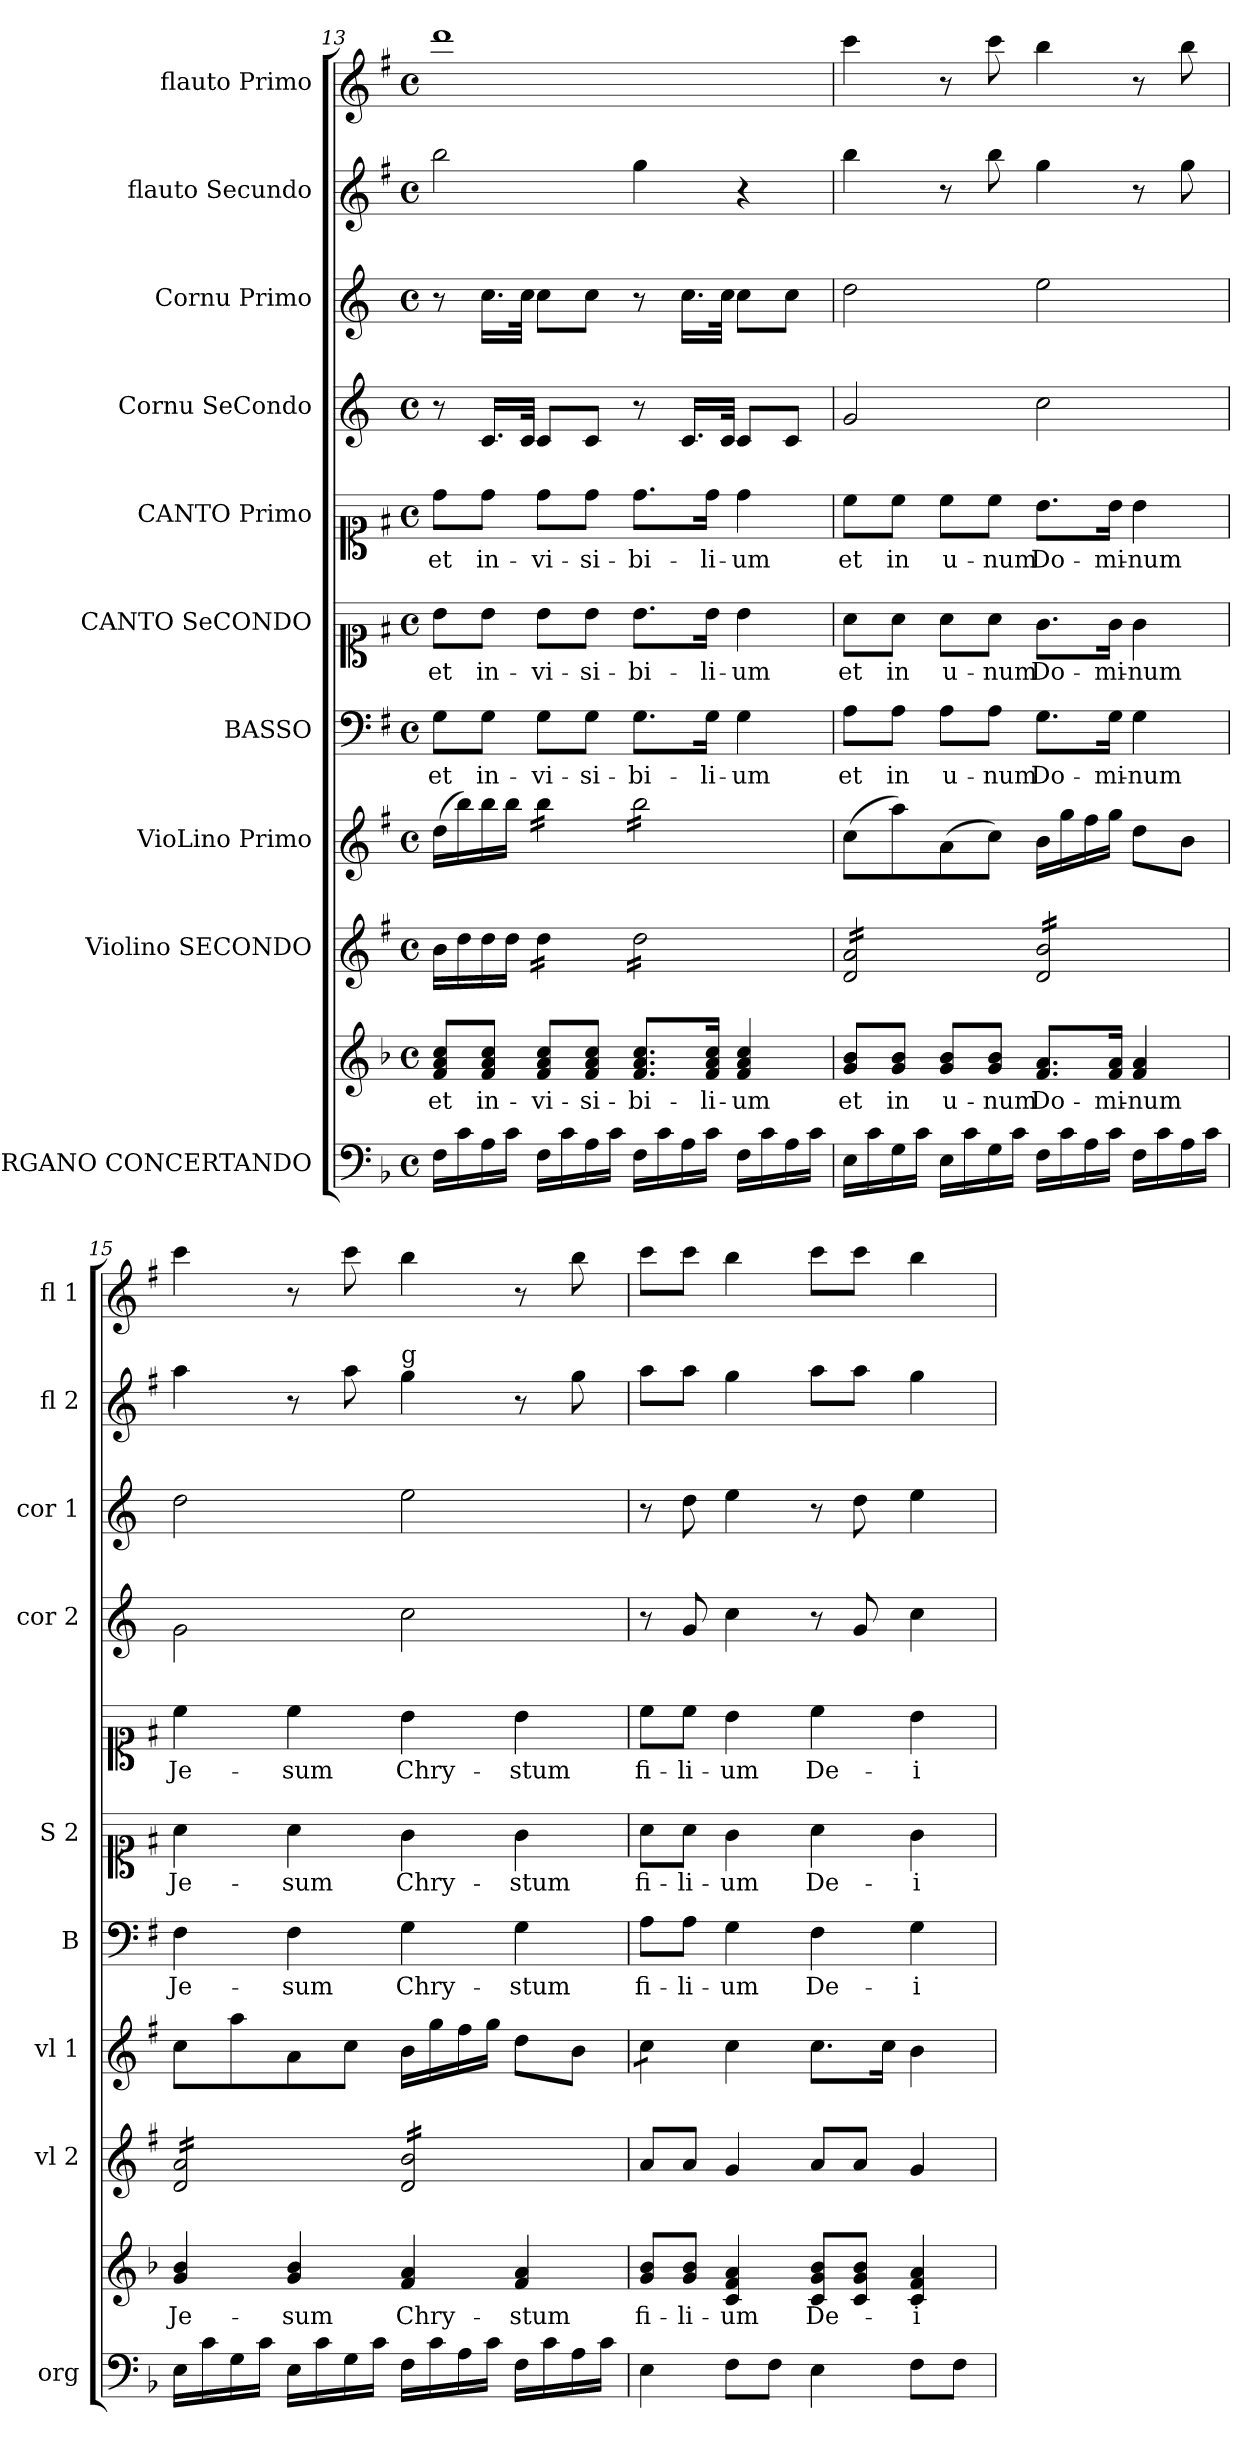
**kern	**kern	**text	**kern	**kern	**kern	**text	**kern	**text	**kern	**text	**kern	**kern	**kern	**kern
*part10	*part10	*part10	*part9	*part8	*part7	*part7	*part6	*part6	*part5	*part5	*part4	*part3	*part2	*part1
*staff11	*staff10	*staff10	*staff9	*staff8	*staff7	*staff7	*staff6	*staff6	*staff5	*staff5	*staff4	*staff3	*staff2	*staff1
*I"ORGANO CONCERTANDO	*	*	*I"Violino SECONDO	*I"VioLino Primo	*I"BASSO	*	*I"CANTO SeCONDO	*	*I"CANTO Primo	*	*I"Cornu SeCondo	*I"Cornu Primo	*I"flauto Secundo	*I"flauto Primo
*I'org	*	*	*I'vl 2	*I'vl 1	*I'B	*	*I'S 2	*	*	*	*I'cor 2	*I'cor 1	*I'fl 2	*I'fl 1
*clefF4	*clefG2	*	*clefG2	*clefG2	*clefF4	*	*clefC1	*	*clefC1	*	*clefG2	*clefG2	*clefG2	*clefG2
*ITrd-1c-2	*ITrd-1c-2	*	*	*	*	*	*	*	*	*	*ITrd3c5	*ITrd3c5	*	*
*k[f#]	*k[f#]	*	*k[f#]	*k[f#]	*k[f#]	*	*k[f#]	*	*k[f#]	*	*k[f#]	*k[f#]	*k[f#]	*k[f#]
*G:	*G:	*	*G:	*G:	*G:	*	*G:	*	*G:	*	*	*	*G:	*G:
*M4/4	*M4/4	*	*M4/4	*M4/4	*M4/4	*	*M4/4	*	*M4/4	*	*M4/4	*M4/4	*M4/4	*M4/4
*met(c)	*met(c)	*	*met(c)	*met(c)	*met(c)	*	*met(c)	*	*met(c)	*	*met(c)	*met(c)	*met(c)	*met(c)
=13	=13	=13	=13	=13	=13	=13	=13	=13	=13	=13	=13	=13	=13	=13
16G\LL	8g/ 8b/ 8dd/L	et	16b\LL	(16dd\LL	8G\L	et	8b\L	et	8dd\L	et	8r	8r	2bb\	1ddd\
16d\	.	.	16dd\	16bb\)	.	.	.	.	.	.	.	.	.	.
16B\	8g/ 8b/ 8dd/J	in-	16dd\	16bb\	8G\J	in-	8b\J	in-	8dd\J	in-	16.G/LL	16.g\LL	.	.
16d\JJ	.	.	16dd\JJ	16bb\JJ	.	.	.	.	.	.	.	.	.	.
.	.	.	.	.	.	.	.	.	.	.	32G/JJk	32g\JJk	.	.
*	*	*	*tremolo	*	*	*	*	*	*	*	*	*	*	*
*	*	*	*	*tremolo	*	*	*	*	*	*	*	*	*	*
16G\LL	8g/ 8b/ 8dd/L	-vi-	16dd\LL	16bb\LL	8G\L	-vi-	8b\L	-vi-	8dd\L	-vi-	8G/L	8g\L	.	.
16d\	.	.	16dd\	16bb\	.	.	.	.	.	.	.	.	.	.
16B\	8g/ 8b/ 8dd/J	-si-	16dd\	16bb\	8G\J	-si-	8b\J	-si-	8dd\J	-si-	8G/J	8g\J	.	.
16d\JJ	.	.	16dd\JJ	16bb\JJ	.	.	.	.	.	.	.	.	.	.
16G\LL	8.g/ 8.b/ 8.dd/L	-bi-	16dd\LL	16bb\LL	8.G\L	-bi-	8.b\L	-bi-	8.dd\L	-bi-	8r	8r	4gg\	.
16d\	.	.	16dd\	16bb\	.	.	.	.	.	.	.	.	.	.
16B\	.	.	16dd\	16bb\	.	.	.	.	.	.	16.G/LL	16.g\LL	.	.
16d\JJ	16g/ 16b/ 16dd/Jk	-li-	16dd\	16bb\	16G\Jk	-li-	16b\Jk	-li-	16dd\Jk	-li-	.	.	.	.
.	.	.	.	.	.	.	.	.	.	.	32G/JJk	32g\JJk	.	.
16G\LL	4g/ 4b/ 4dd/	-um	16dd\	16bb\	4G\	-um	4b\	-um	4dd\	-um	8G/L	8g\L	4r	.
16d\	.	.	16dd\	16bb\	.	.	.	.	.	.	.	.	.	.
16B\	.	.	16dd\	16bb\	.	.	.	.	.	.	8G/J	8g\J	.	.
16d\JJ	.	.	16dd\JJ	16bb\JJ	.	.	.	.	.	.	.	.	.	.
*	*	*	*	*Xtremolo	*	*	*	*	*	*	*	*	*	*
=14	=14	=14	=14	=14	=14	=14	=14	=14	=14	=14	=14	=14	=14	=14
16F#\LL	8a/ 8cc/L	et	16d/ 16a/LL	(8cc\L	8A\L	et	8a\L	et	8cc\L	et	2d/	2a\	4bb\	4ccc\
16d\	.	.	16d/ 16a/	.	.	.	.	.	.	.	.	.	.	.
16A\	8a/ 8cc/J	in	16d/ 16a/	8aa\)	8A\J	in	8a\J	in	8cc\J	in	.	.	.	.
16d\JJ	.	.	16d/ 16a/	.	.	.	.	.	.	.	.	.	.	.
16F#\LL	8a/ 8cc/L	u-	16d/ 16a/	(8a\	8A\L	u-	8a\L	u-	8cc\L	u-	.	.	8r	8r
16d\	.	.	16d/ 16a/	.	.	.	.	.	.	.	.	.	.	.
16A\	8a/ 8cc/J	-num	16d/ 16a/	8cc\J)	8A\J	-num	8a\J	-num	8cc\J	-num	.	.	8bb\	8ccc\
16d\JJ	.	.	16d/ 16a/JJ	.	.	.	.	.	.	.	.	.	.	.
16G\LL	8.g/ 8.b/L	Do-	16d/ 16b/LL	16b\LL	8.G\L	Do-	8.g\L	Do-	8.b\L	Do-	2g\	2b\	4gg\	4bb\
16d\	.	.	16d/ 16b/	16gg\	.	.	.	.	.	.	.	.	.	.
16B\	.	.	16d/ 16b/	16ff#\	.	.	.	.	.	.	.	.	.	.
16d\JJ	16g/ 16b/Jk	-mi-	16d/ 16b/	16gg\JJ	16G\Jk	-mi-	16g\Jk	-mi-	16b\Jk	-mi-	.	.	.	.
16G\LL	4g/ 4b/	-num	16d/ 16b/	8dd\L	4G\	-num	4g\	-num	4b\	-num	.	.	8r	8r
16d\	.	.	16d/ 16b/	.	.	.	.	.	.	.	.	.	.	.
16B\	.	.	16d/ 16b/	8b\J	.	.	.	.	.	.	.	.	8gg\	8bb\
16d\JJ	.	.	16d/ 16b/JJ	.	.	.	.	.	.	.	.	.	.	.
=15	=15	=15	=15	=15	=15	=15	=15	=15	=15	=15	=15	=15	=15	=15
16F#\LL	4a/ 4cc/	Je-	16d/ 16a/LL	8cc\L	4F#\	Je-	4a\	Je-	4cc\	Je-	2d\	2a\	4aa\	4ccc\
16d\	.	.	16d/ 16a/	.	.	.	.	.	.	.	.	.	.	.
16A\	.	.	16d/ 16a/	8aa\	.	.	.	.	.	.	.	.	.	.
16d\JJ	.	.	16d/ 16a/	.	.	.	.	.	.	.	.	.	.	.
16F#\LL	4a/ 4cc/	-sum	16d/ 16a/	8a\	4F#\	-sum	4a\	-sum	4cc\	-sum	.	.	8r	8r
16d\	.	.	16d/ 16a/	.	.	.	.	.	.	.	.	.	.	.
16A\	.	.	16d/ 16a/	8cc\J	.	.	.	.	.	.	.	.	8aa\	8ccc\
16d\JJ	.	.	16d/ 16a/JJ	.	.	.	.	.	.	.	.	.	.	.
!	!	!	!	!	!	!	!	!	!	!	!	!	!LO:TX:a:t=g	!
16G\LL	4g/ 4b/	Chry-	16d/ 16b/LL	16b\LL	4G\	Chry-	4g\	Chry-	4b\	Chry-	2g\	2b\	4gg\	4bb\
16d\	.	.	16d/ 16b/	16gg\	.	.	.	.	.	.	.	.	.	.
16B\	.	.	16d/ 16b/	16ff#\	.	.	.	.	.	.	.	.	.	.
16d\JJ	.	.	16d/ 16b/	16gg\JJ	.	.	.	.	.	.	.	.	.	.
16G\LL	4g/ 4b/	-stum	16d/ 16b/	8dd\L	4G\	-stum	4g\	-stum	4b\	-stum	.	.	8r	8r
16d\	.	.	16d/ 16b/	.	.	.	.	.	.	.	.	.	.	.
16B\	.	.	16d/ 16b/	8b\J	.	.	.	.	.	.	.	.	8gg\	8bb\
16d\JJ	.	.	16d/ 16b/JJ	.	.	.	.	.	.	.	.	.	.	.
*	*	*	*Xtremolo	*	*	*	*	*	*	*	*	*	*	*
=16	=16	=16	=16	=16	=16	=16	=16	=16	=16	=16	=16	=16	=16	=16
*	*	*	*	*tremolo	*	*	*	*	*	*	*	*	*	*
4F#\	8a/ 8cc/L	fi-	8a/L	8cc\L	8A\L	fi-	8a\L	fi-	8cc\L	fi-	8r	8r	8aa\L	8ccc\L
.	8a/ 8cc/J	-li-	8a/J	8cc\J	8A\J	-li-	8a\J	-li-	8cc\J	-li-	8d/	8a\	8aa\J	8ccc\J
*	*	*	*	*Xtremolo	*	*	*	*	*	*	*	*	*	*
8G\L	4d/ 4g/ 4b/	-um	4g/	4cc\	4G\	-um	4g\	-um	4b\	-um	4g\	4b\	4gg\	4bb\
8G\J	.	.	.	.	.	.	.	.	.	.	.	.	.	.
4F#\	8d/ 8a/ 8cc/L	De-	8a/L	8.cc\L	4F#\	De-	4a\	De-	4cc\	De-	8r	8r	8aa\L	8ccc\L
.	8d/ 8a/ 8cc/J	.	8a/J	.	.	.	.	.	.	.	8d/	8a\	8aa\J	8ccc\J
.	.	.	.	16cc\Jk	.	.	.	.	.	.	.	.	.	.
8G\L	4d/ 4g/ 4b/	-i-	4g/	4b\	4G\	-i	4g\	-i	4b\	-i	4g\	4b\	4gg\	4bb\
8G\J	.	.	.	.	.	.	.	.	.	.	.	.	.	.
=	=	=	=	=	=	=	=	=	=	=	=	=	=	=
*-	*-	*-	*-	*-	*-	*-	*-	*-	*-	*-	*-	*-	*-	*-
